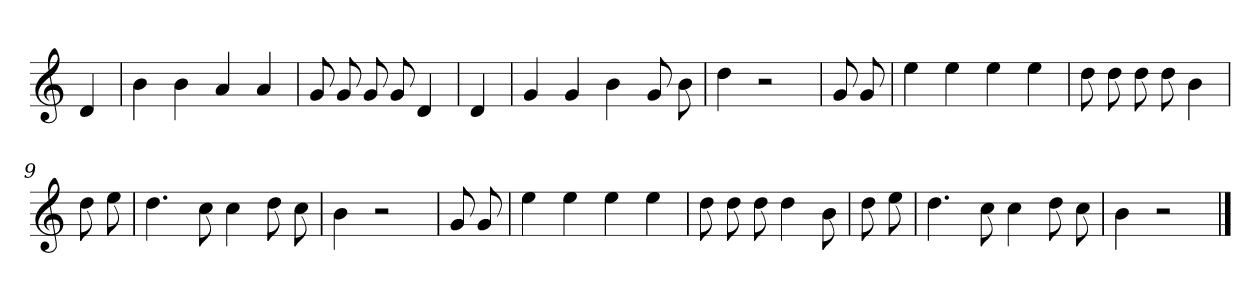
**kern
*part1
*staff1
*clefG2
*k[]
=
4d
=1
4b
4b
4a
4a
=2
8g
8g
8g
8g
4d
=3
4d
=4
4g
4g
4b
8g
8b
=5
4dd
2r
=6
8g
8g
=7
4ee
4ee
4ee
4ee
=8
8dd
8dd
8dd
8dd
4b
=9
8dd
8ee
=10
4.dd
8cc
4cc
8dd
8cc
=11
4b
2r
=12
8g
8g
=13
4ee
4ee
4ee
4ee
=14
8dd
8dd
8dd
4dd
8b
=15
8dd
8ee
=16
4.dd
8cc
4cc
8dd
8cc
=17
4b
2r
==
*-
